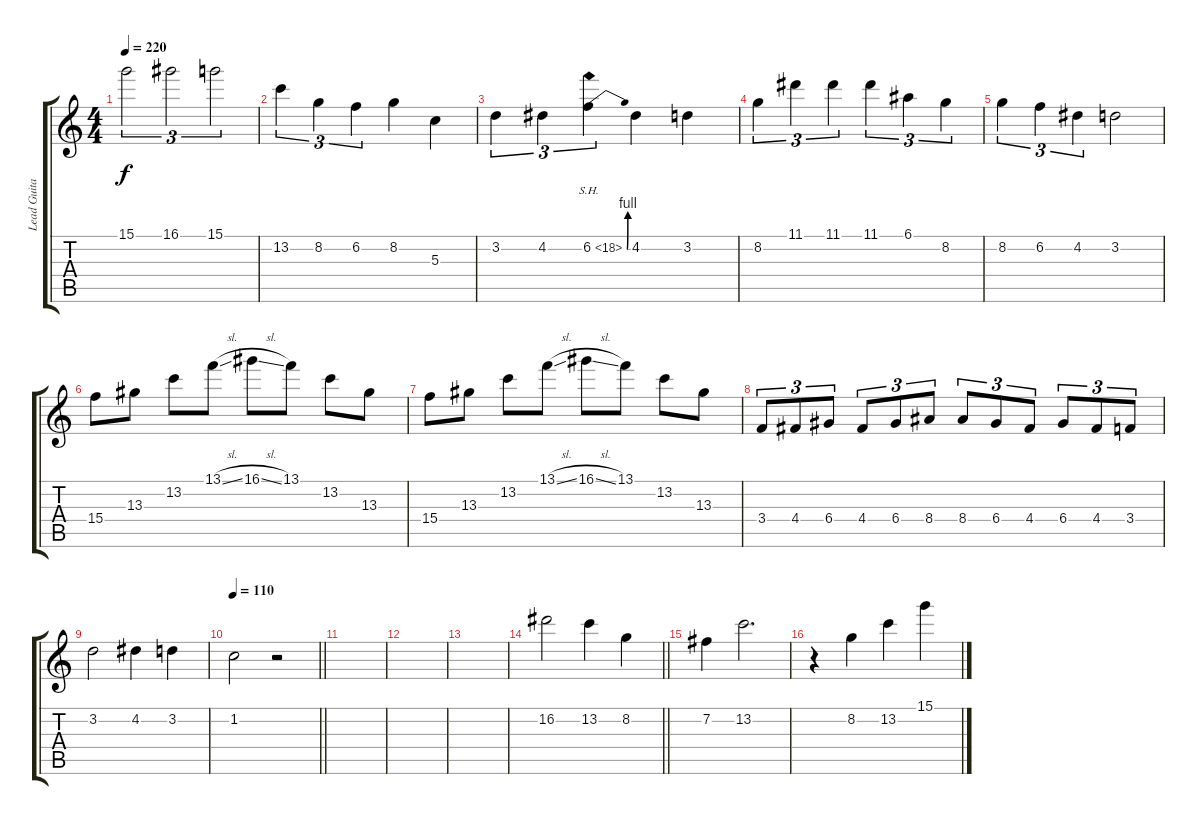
\track ("Lead Guitar" "Lead Guita") {instrument distortionguitar}
\staff {score tabs}
\tuning (E4 B3 G3 D3 A2 E2) {hide}
\ts (4 4)
\tempo 220
\clef g2
\ks c
15.1.2{tu (3 2) dy f} 16.1.2{tu (3 2)} 15.1.2{tu (3 2)} |
13.2.4{tu (3 2)} 8.2.4{tu (3 2)} 6.2.4{tu (3 2)} 8.2.4 5.3.4 |
3.2.4{tu (3 2)} 4.2.4{tu (3 2)} 6.2{be (bend 0 0 60 4) sh 12}.4{tu (3 2)} 4.2.4 3.2.4 |
8.2.4{tu (3 2)} 11.1.4{tu (3 2)} 11.1.4{tu (3 2)} 11.1.4{tu (3 2)} 6.1.4{tu (3 2)} 8.2.4{tu (3 2)} |
8.2.4{tu (3 2)} 6.2.4{tu (3 2)} 4.2.4{tu (3 2)} 3.2.2 |
15.4.8 13.3.8 13.2.8 13.1{sl}.8 16.1{sl}.8 13.1.8 13.2.8 13.3.8 |
15.4.8 13.3.8 13.2.8 13.1{sl}.8 16.1{sl}.8 13.1.8 13.2.8 13.3.8 |
3.4.8{tu (3 2)} 4.4.8{tu (3 2)} 6.4.8{tu (3 2)} 4.4.8{tu (3 2)} 6.4.8{tu (3 2)} 8.4.8{tu (3 2)} 8.4.8{tu (3 2)} 6.4.8{tu (3 2)} 4.4.8{tu (3 2)} 6.4.8{tu (3 2)} 4.4.8{tu (3 2)} 3.4.8{tu (3 2)} |
3.2.2 4.2.4 3.2.4 |
\tempo 110
\barLineRight lightlight
1.2.2 r.2 |
|
|
|
\barLineRight lightlight
16.2.2 13.2.4 8.2.4 |
7.2.4 13.2.2{d} |
r.4 8.2.4 13.2.4 15.1.4
